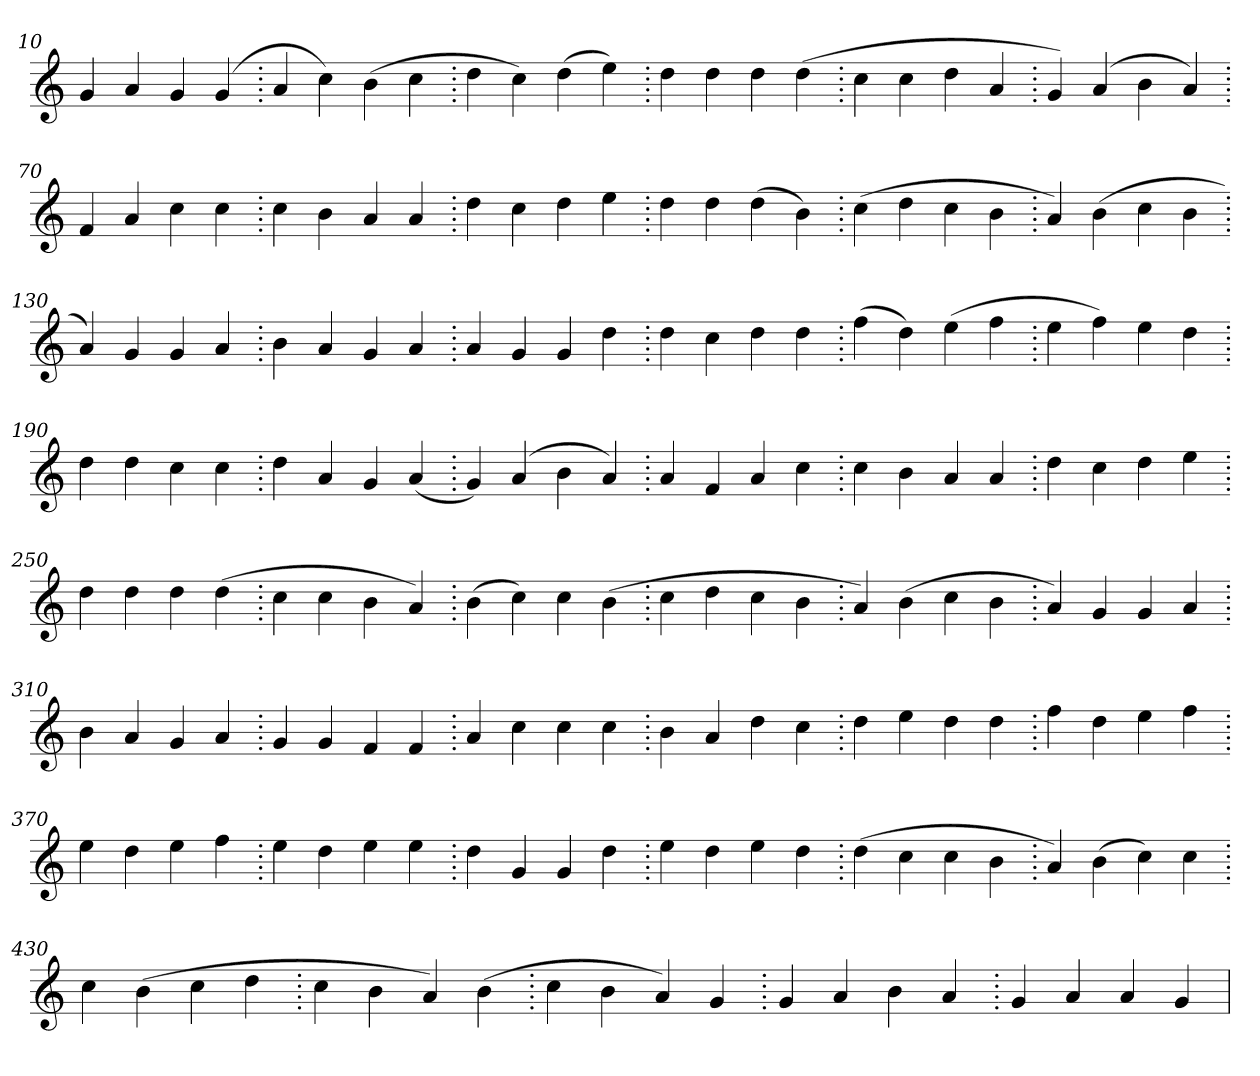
**kern
*part1
*staff1
*clefG2
=10.
4g
4a
4g
(>4g
=20.
4a
4cc)
(>4b
4cc
=30.
4dd
4cc)
(>4dd
4ee)
=40.
4dd
4dd
4dd
(>4dd
=50.
4cc
4cc
4dd
4a
=60.
4g)
(>4a
4b
4a)
=70.
4f
4a
4cc
4cc
=80.
4cc
4b
4a
4a
=90.
4dd
4cc
4dd
4ee
=100.
4dd
4dd
(>4dd
4b)
=110.
(>4cc
4dd
4cc
4b
=120.
4a)
(>4b
4cc
4b
=130.
4a)
4g
4g
4a
=140.
4b
4a
4g
4a
=150.
4a
4g
4g
4dd
=160.
4dd
4cc
4dd
4dd
=170.
(>4ff
4dd)
(>4ee
4ff
=180.
4ee
4ff)
4ee
4dd
=190.
4dd
4dd
4cc
4cc
=200.
4dd
4a
4g
(>4a
=210.
4g)
(>4a
4b
4a)
=220.
4a
4f
4a
4cc
=230.
4cc
4b
4a
4a
=240.
4dd
4cc
4dd
4ee
=250.
4dd
4dd
4dd
(>4dd
=260.
4cc
4cc
4b
4a)
=270.
(>4b
4cc)
4cc
(>4b
=280.
4cc
4dd
4cc
4b
=290.
4a)
(>4b
4cc
4b
=300.
4a)
4g
4g
4a
=310.
4b
4a
4g
4a
=320.
4g
4g
4f
4f
=330.
4a
4cc
4cc
4cc
=340.
4b
4a
4dd
4cc
=350.
4dd
4ee
4dd
4dd
=360.
4ff
4dd
4ee
4ff
=370.
4ee
4dd
4ee
4ff
=380.
4ee
4dd
4ee
4ee
=390.
4dd
4g
4g
4dd
=400.
4ee
4dd
4ee
4dd
=410.
(>4dd
4cc
4cc
4b
=420.
4a)
(>4b
4cc)
4cc
=430.
4cc
(>4b
4cc
4dd
=440.
4cc
4b
4a)
(>4b
=450.
4cc
4b
4a)
4g
=460.
4g
4a
4b
4a
=470.
4g
4a
4a
4g
=
*-
